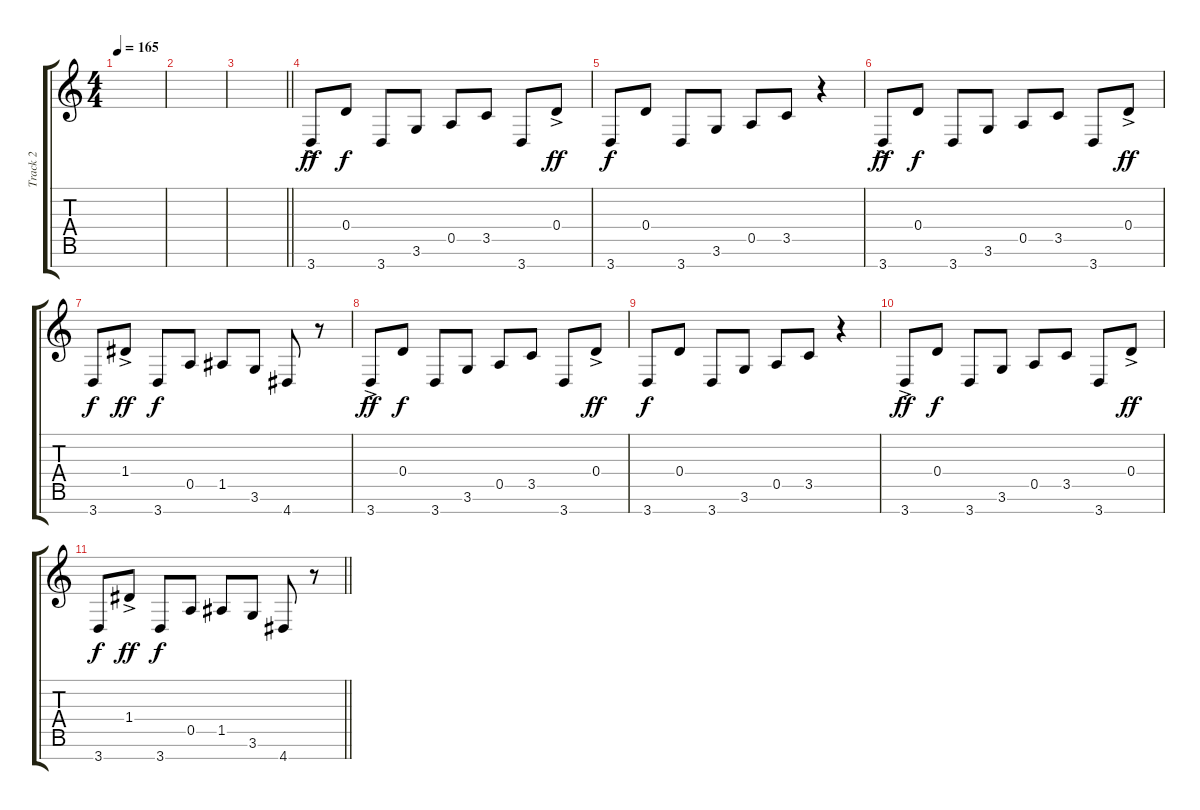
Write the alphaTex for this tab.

\track ("Track 2" "Track 2") {instrument distortionguitar}
\staff {score tabs}
\tuning (E4 B3 G3 D3 A2 E2 B1) {hide}
\ts (4 4)
\tempo 165
\clef g2
\ks c
|
|
\barLineRight lightlight
|
3.7{ac}.8{dy ff} 0.4.8{dy f} 3.7.8 3.6.8 0.5.8 3.5.8 3.7.8 0.4{ac}.8{dy ff} |
3.7.8{dy f} 0.4.8 3.7.8 3.6.8 0.5.8 3.5.8 r.4 |
3.7{ac}.8{dy ff} 0.4.8{dy f} 3.7.8 3.6.8 0.5.8 3.5.8 3.7.8 0.4{ac}.8{dy ff} |
3.7.8{dy f} 1.4{ac}.8{dy ff} 3.7.8{dy f} 0.5.8 1.5.8 3.6.8 4.7.8 r.8 |
3.7{ac}.8{dy ff} 0.4.8{dy f} 3.7.8 3.6.8 0.5.8 3.5.8 3.7.8 0.4{ac}.8{dy ff} |
3.7.8{dy f} 0.4.8 3.7.8 3.6.8 0.5.8 3.5.8 r.4 |
3.7{ac}.8{dy ff} 0.4.8{dy f} 3.7.8 3.6.8 0.5.8 3.5.8 3.7.8 0.4{ac}.8{dy ff} |
\barLineRight lightlight
3.7.8{dy f} 1.4{ac}.8{dy ff} 3.7.8{dy f} 0.5.8 1.5.8 3.6.8 4.7.8 r.8
